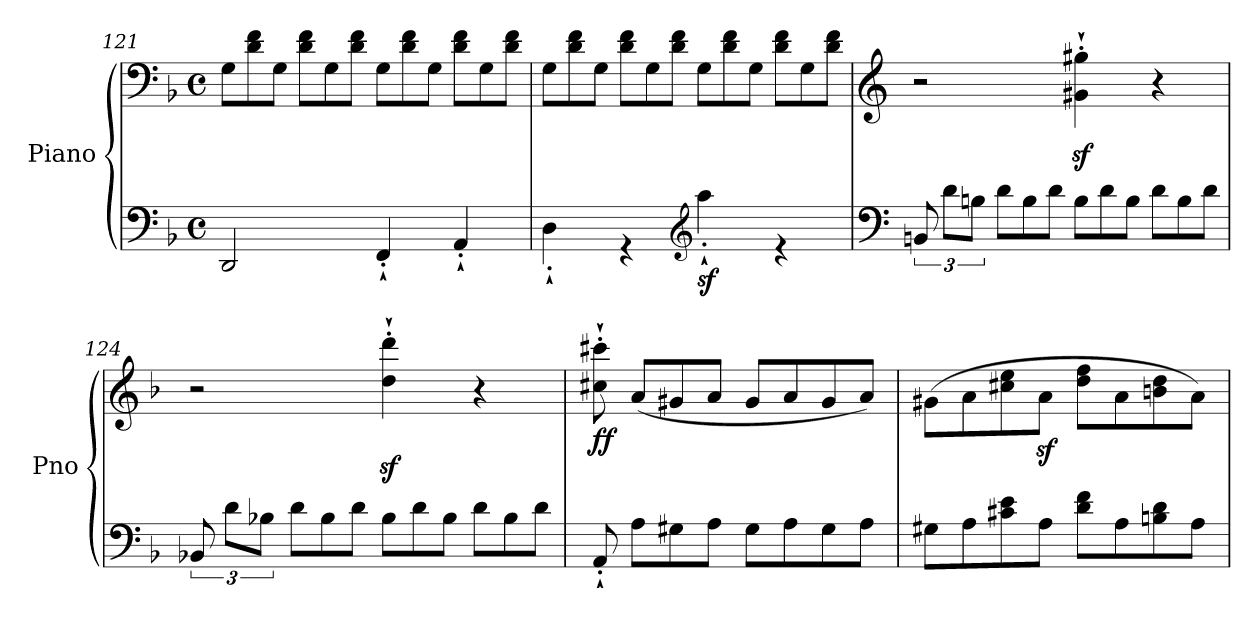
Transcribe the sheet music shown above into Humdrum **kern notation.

**kern	**kern	**dynam
*part1	*part1	*part1
*staff2	*staff1	*staff1/2
*I"Piano	*	*
*I'Pno	*	*
*clefF4	*clefF4	*
*k[b-]	*k[b-]	*
*M4/4	*M4/4	*
*met(c)	*met(c)	*
=121	=121	=121
*^	*	*
*	*	*Xtuplet	*
1ryy	2DD/	12G\L	.
.	.	12d\ 12f\	.
.	.	12G\J	.
.	.	12d\ 12f\L	.
.	.	12G\	.
.	.	12d\ 12f\J	.
.	4FF'`/	12G\L	.
.	.	12d\ 12f\	.
.	.	12G\J	.
.	4AA'`/	12d\ 12f\L	.
.	.	12G\	.
.	.	12d\ 12f\J	.
!!LO:PB:g=z
=122	=122	=122	=122
1ryy	4D'`\	12G\L	.
.	.	12d\ 12f\	.
.	.	12G\J	.
.	4r	12d\ 12f\L	.
.	.	12G\	.
.	.	12d\ 12f\J	.
*clefG2	*	*	*
!	!	!	!LO:DY:b=2
.	4aa'`\	12G\L	sf
.	.	12d\ 12f\	.
.	.	12G\J	.
.	4r	12d\ 12f\L	.
.	.	12G\	.
.	.	12d\ 12f\J	.
=123	=123	=123	=123
*clefF4	*	*clefG2	*
1ryy	12BBn/	2r	.
.	12d\L	.	.
.	12Bn\J	.	.
*	*Xtuplet	*	*
.	12d\L	.	.
.	12B\	.	.
.	12d\J	.	.
.	12B\L	4g#X\z<'` 4gg#X\z<'`	.
.	12d\	.	.
.	12B\J	.	.
.	12d\L	4r	.
.	12B\	.	.
.	12d\J	.	.
=124	=124	=124	=124
*	*tuplet	*	*
1ryy	12BB-X/	2r	.
.	12d\L	.	.
.	12B-X\J	.	.
*	*Xtuplet	*	*
.	12d\L	.	.
.	12B-\	.	.
.	12d\J	.	.
.	12B-\L	4dd\z<'` 4ddd\z<'`	.
.	12d\	.	.
.	12B-\J	.	.
.	12d\L	4r	.
.	12B-\	.	.
.	12d\J	.	.
!!LO:LB:g=z
=125	=125	=125	=125
!	!	!	!LO:DY:b
1ryy	8AA'`/	8cc#X\'` 8ccc#X\'`	ff
.	8A\L	(<8a/L	.
.	8G#X\	8g#X/	.
.	8A\J	8a/J	.
.	8G#\L	8g#/L	.
.	8A\	8a/	.
.	8G#\	8g#/	.
.	8A\J	8a/J)	.
=126	=126	=126	=126
1ryy	8G#X\L	(>8g#X\L	.
.	8A\	8a\	.
.	8c#X\ 8e\	8cc#X\ 8ee\	.
.	8A\J	8az<\J	.
.	8d\ 8f\L	8dd\ 8ff\L	.
.	8A\	8a\	.
.	8Bn\ 8d\	8bn\ 8dd\	.
.	8A\J	8a\J)	.
*v	*v	*	*
=	=	=
*-	*-	*-
